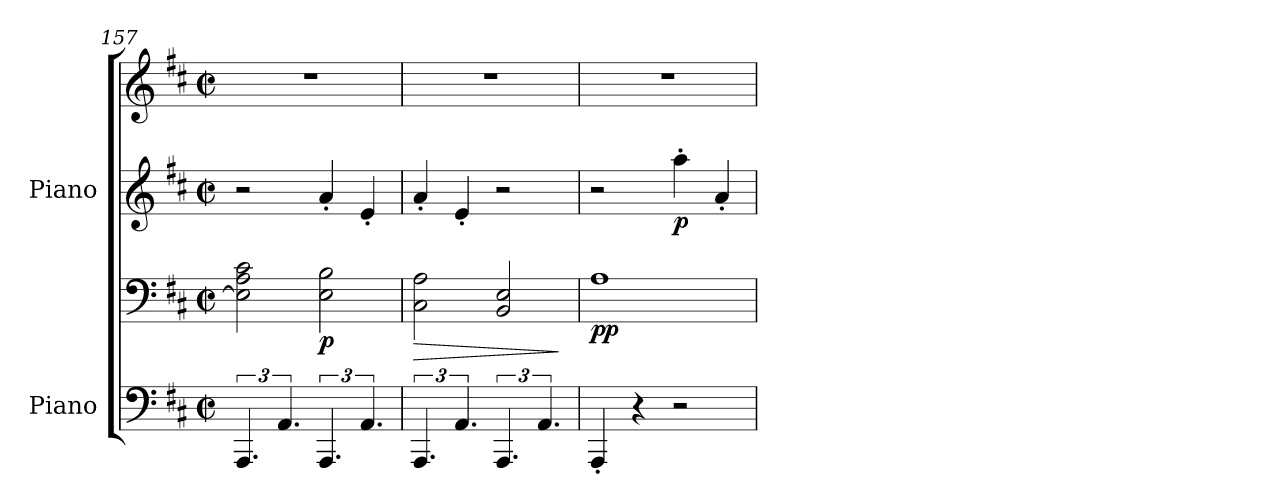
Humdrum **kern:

**kern	**kern	**dynam	**kern	**kern	**dynam
*part2	*part2	*part2	*part1	*part1	*part1
*staff4	*staff3	*staff3/4	*staff2	*staff1	*staff1/2
*I"Piano	*	*	*I"Piano	*	*
*I'Pno.	*	*	*I'Pno.	*	*
*clefF4	*clefF4	*	*clefG2	*clefG2	*
*k[f#c#]	*k[f#c#]	*	*k[f#c#]	*k[f#c#]	*
*M2/2	*M2/2	*	*M2/2	*M2/2	*
*met(c|)	*met(c|)	*	*met(c|)	*met(c|)	*
=157	=157	=157	=157	=157	=157
6.AAA/	2E\] 2A\ 2c#\	.	2r	1r	.
6.AA/	.	.	.	.	.
!	!	!LO:DY:b	!	!	!
6.AAA/	2E\ 2B\	p	4a'/	.	.
6.AA/	.	.	4e'/	.	.
=158	=158	=158	=158	=158	=158
!	!	!LO:HP:b	!	!	!
6.AAA/	2C#\ 2A\	>	4a'/	1r	.
6.AA/	.	.	4e'/	.	.
6.AAA/	2BB/ 2E/	.	2r	.	.
6.AA/	.	.	.	.	.
.	.	]	.	.	.
=159	=159	=159	=159	=159	=159
*	*	*	*	*MM160	*
!	!	!LO:DY:b	!	!	!
4AAA'/	1A	pp	2r	1r	.
4r	.	.	.	.	.
!	!	!	!	!	!LO:DY:b=2
2r	.	.	4aa'\	.	p
.	.	.	4a'/	.	.
=	=	=	=	=	=
*-	*-	*-	*-	*-	*-
